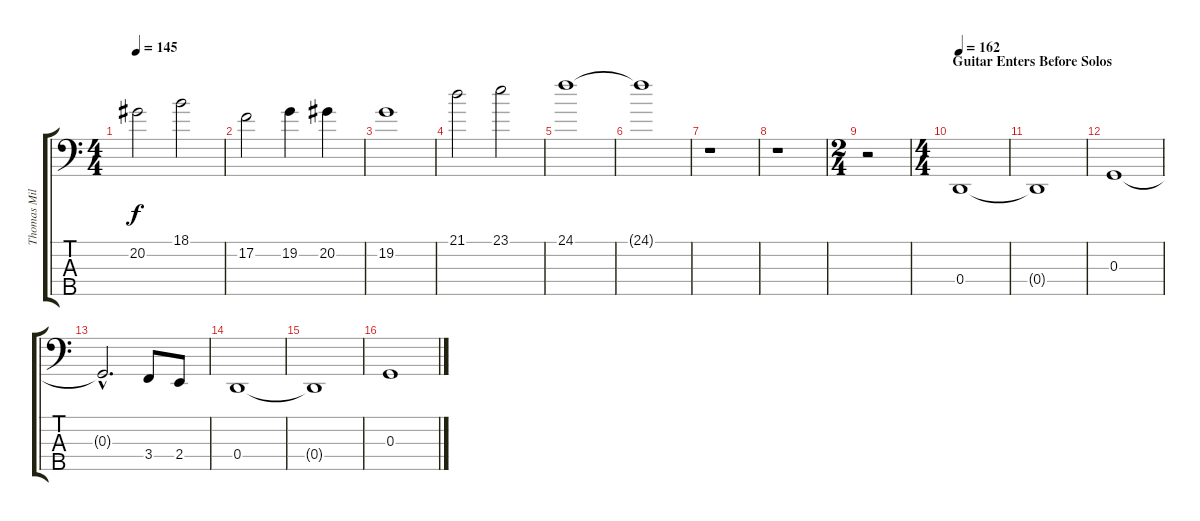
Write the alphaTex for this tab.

\track ("Thomas Miller" "Thomas Mil") {instrument electricbassfinger}
\staff {score tabs}
\tuning (F2 C2 G1 D1 A0) {hide}
\ts (4 4)
\tempo 145
\clef f4
\ks c
20.2.2{dy f} 18.1.2 |
17.2.2 19.2.4 20.2.4 |
19.2.1 |
21.1.2 23.1.2 |
24.1.1 |
24.1{t}.1 |
r.1 |
r.1 |
\ts (2 4)
r.2 |
\ts (4 4)
\section ("" "Guitar Enters Before Solos")
\tempo 162
0.4.1 |
0.4{t}.1 |
0.3.1 |
0.3{hac t}.2{d} 3.4.8 2.4.8 |
0.4.1 |
0.4{t}.1 |
0.3.1
